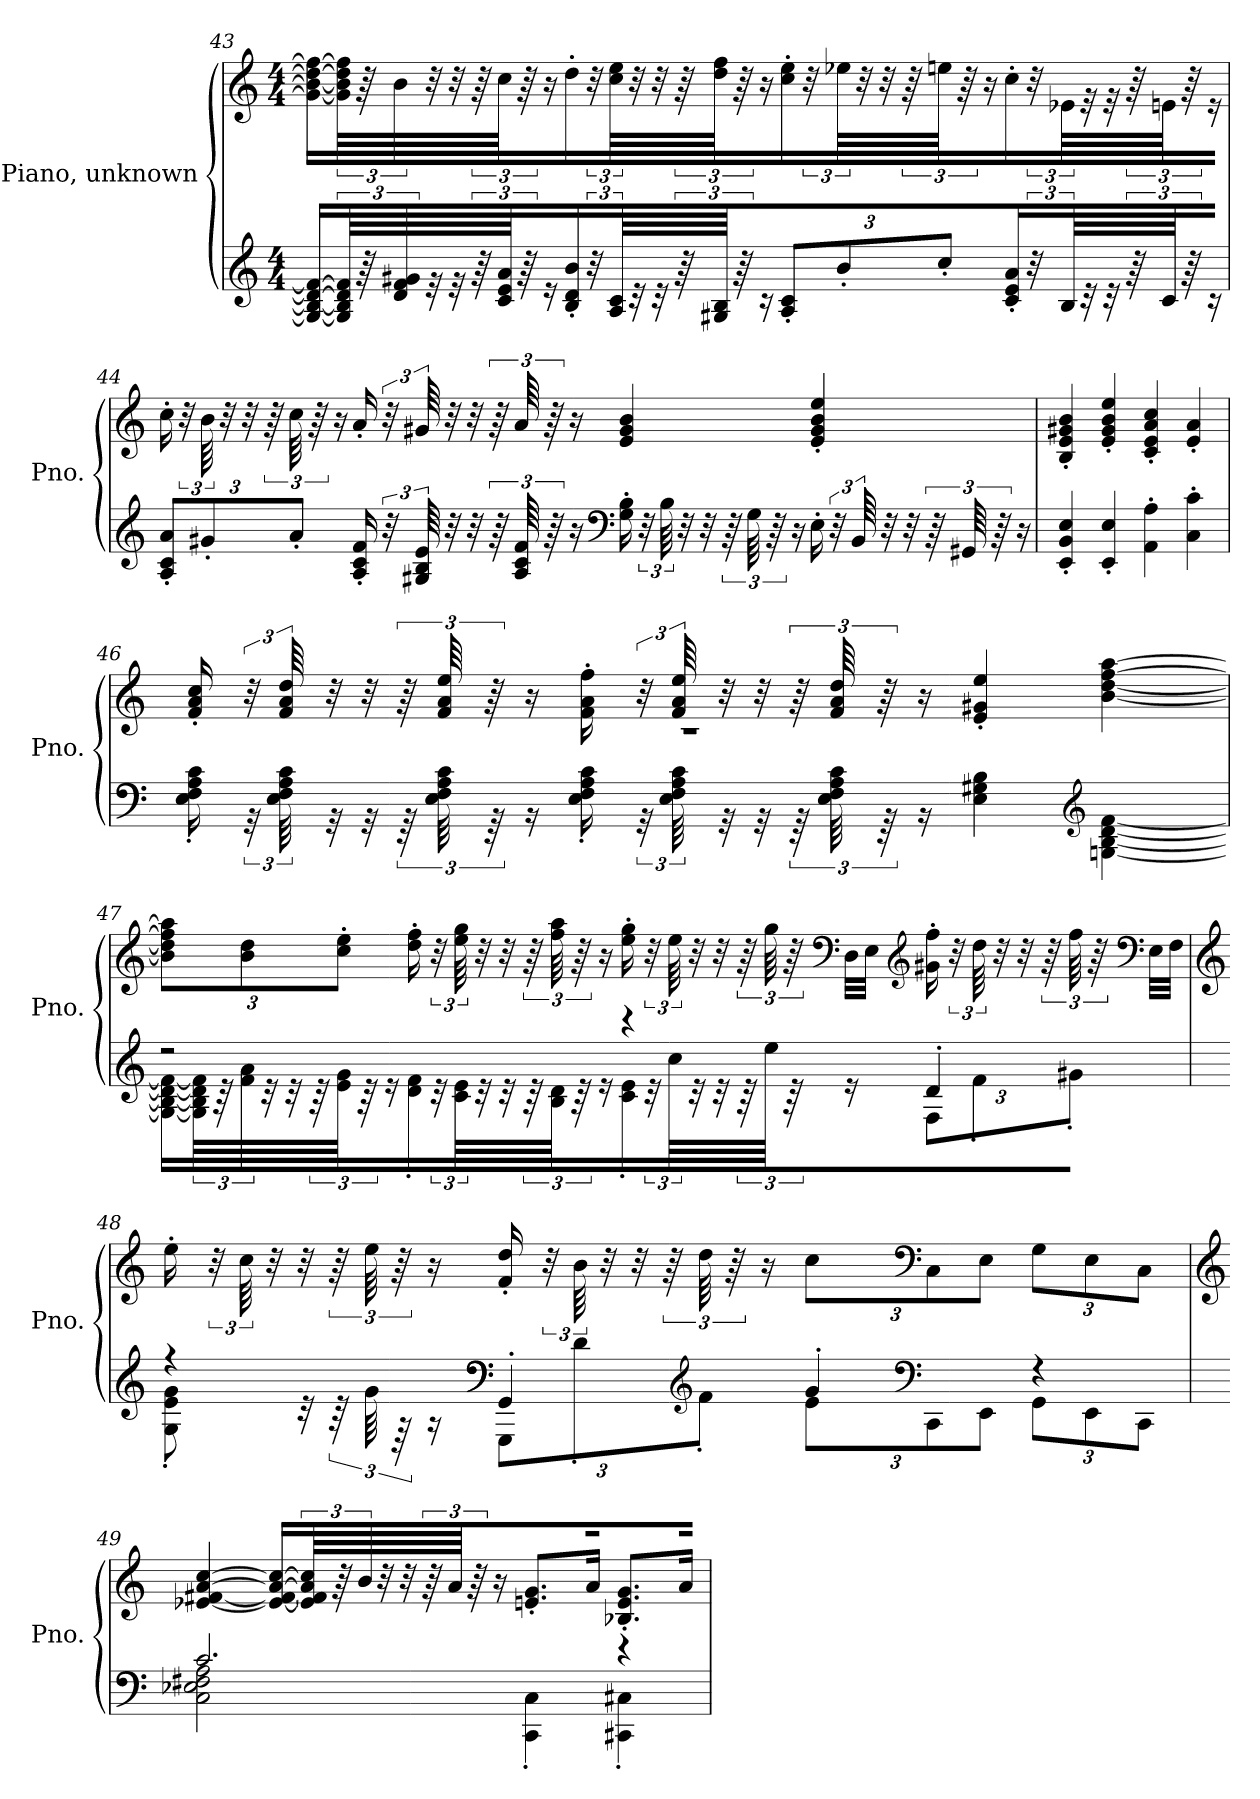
**kern	**kern
*part1	*part1
*staff2	*staff1
*I"Piano, unknown	*
*I'Pno.	*
!!LO:LB:g=z
*clefG2	*clefG2
*k[]	*k[]
*M4/4	*M4/4
=43	=43
16G#/_ 16B/_ 16d/_ 16f/_LL	16g#\_ 16b\_ 16dd\_ 16ff\_LL
96G#/] 96B/] 96d/] 96f/]JJkk	96g#\] 96b\] 96dd\] 96ff\]JJkk
96r	96r
96d/ 96f/ 96g#X/	96b\
32r	32r
32r	32r
96r	96r
96c/ 96e/ 96a/	96cc\
96r	96r
16r	16r
16B/' 16d/' 16b/'	16dd'\
48r	48r
96A/ 96c/	96cc\ 96ee\
32r	32r
32r	32r
96r	96r
96G#X/ 96B/	96dd\ 96ff\
96r	96r
16r	16r
*Xbrackettup	*
12A/' 12c/'L	16cc\' 16ee\'
.	48r
12b'/	96ee-X\
.	32r
.	32r
.	96r
12cc'/J	96een\
.	96r
.	16r
16c/' 16e/' 16a/'	16cc'\
*brackettup	*
48r	48r
96B/	96e-X/
32r	32r
32r	32r
96r	96r
96c/	96en/
96r	96r
16r	16r
!!LO:LB:g=z
=44	=44
*Xbrackettup	*
12A/' 12c/' 12a/'L	16cc'\
.	48r
12g#X'/	96b\
.	32r
.	32r
.	96r
12a'/J	96cc\
.	96r
.	16r
16A/' 16c/' 16f/'	16a'/
*brackettup	*
48r	48r
96G#X/ 96B/ 96e/	96g#X/
32r	32r
32r	32r
96r	96r
96A/ 96c/ 96f/	96a/
96r	96r
16r	16r
*clefF4	*
16G#\' 16B\'	4e/ 4g#/ 4b/
48r	.
96B\	.
32r	.
32r	.
96r	.
96G#\	.
96r	.
16r	.
16E'\	4e/' 4g#/' 4b/' 4ee/'
48r	.
96BB/	.
32r	.
32r	.
96r	.
96GG#X/	.
96r	.
16r	.
!!LO:LB:g=z
=45	=45
4EE/' 4BB/' 4E/'	4B/' 4e/' 4g#X/' 4b/'
4EE/' 4E/'	4e/' 4g#/' 4b/' 4ee/'
4AA\' 4A\'	4c/' 4e/' 4a/' 4cc/'
4C\' 4c\'	4e/' 4a/'
=46	=46
*^	*
1r	16E\' 16F\' 16A\' 16c\'	16f/' 16a/' 16cc/'
.	48r	48r
.	96E\ 96F\ 96A\ 96c\	96f/ 96a/ 96dd/
.	32r	32r
.	32r	32r
.	96r	96r
.	96E\ 96F\ 96A\ 96c\	96f/ 96a/ 96ee/
.	96r	96r
.	16r	16r
.	16E\' 16F\' 16A\' 16c\'	16f\' 16a\' 16ff\'
.	48r	48r
.	96E\ 96F\ 96A\ 96c\	96f/ 96a/ 96ee/
.	32r	32r
.	32r	32r
.	96r	96r
.	96E\ 96F\ 96A\ 96c\	96f/ 96a/ 96dd/
.	96r	96r
.	16r	16r
.	4E\ 4G#X\ 4B\	4e/' 4g#X/' 4ee/'
*clefG2	*	*
.	[4Gn\ [4B\ [4d\ [4f\	[4b\ [4dd\ [4ff\ [4aa\
!!LO:LB:g=z
=47	=47	=47
*	*	*Xbrackettup
2r	16G\_ 16B\_ 16d\_ 16f\_LL	12b\] 12dd\] 12ff\] 12aa\]L
.	96G\] 96B\] 96d\] 96f\]JJkk	.
.	96r	.
.	96f\ 96a\	12b\ 12dd\
.	32r	.
.	32r	.
.	96r	.
.	96e\ 96g\	12cc\' 12ee\'J
.	96r	.
.	16r	.
.	16d\' 16f\'	16dd\' 16ff\'
*	*	*brackettup
.	48r	48r
.	96c\ 96e\	96ee\ 96gg\
.	32r	32r
.	32r	32r
.	96r	96r
.	96B\ 96d\	96ff\ 96aa\
.	96r	96r
.	16r	16r
4r	16c\' 16e\'	16ee\' 16gg\'
.	48r	48r
.	96cc\	96ee\
.	32r	32r
.	32r	32r
.	96r	96r
.	96ee\	96gg\
.	96r	96r
*	*	*clefF4
.	16r	32D\LLL
.	.	32E\JJJ
*	*	*clefG2
*	*Xbrackettup	*
4d'/	12F\L	16g#X\' 16ff\'
.	.	48r
.	12f'\	96dd\
.	.	32r
.	.	32r
.	.	96r
.	12g#X'\J	96ff\
.	.	96r
*	*	*clefF4
.	.	32E\LLL
.	.	32F\JJJ
!!LO:PB:g=z
=48	=48	=48
*	*	*clefG2
4r	8G\' 8e\' 8g\'	16ee'\
.	.	48r
.	.	96cc\
.	.	32r
.	32r	32r
*	*brackettup	*
.	96r	96r
.	96g\	96ee\
.	96r	96r
.	16r	16r
*clefF4	*	*
*	*Xbrackettup	*
4GG'/	12GGG\L	16f/' 16dd/'
.	.	48r
.	12d'\	96b\
.	.	32r
.	.	32r
.	.	96r
*clefG2	*	*
.	12f'\J	96dd\
.	.	96r
.	.	16r
*	*	*Xbrackettup
4g'/	12e\L	12cc\L
*clefF4	*	*clefF4
.	12CC\	12C\
.	12EE\J	12E\J
4r	12GG\L	12G\L
.	12EE\	12E\
.	12CC\J	12C\J
!!LO:LB:g=z
=49	=49	=49
*	*	*clefG2
2.c/	2C\ 2E-X\ 2F#X\ 2A\	[4e-X/ [4f#X/ [4a/ [4cc/
.	.	16e-/_ 16f#/_ 16a/_ 16cc/_LL
*	*	*brackettup
.	.	96e-/] 96f#/] 96a/] 96cc/]JJkk
.	.	96r
.	.	96b\
.	.	32r
.	.	32r
.	.	96r
.	.	96a/
.	.	96r
.	.	16r
.	4CC\' 4C\'	8.en/' 8.g/'L
.	.	16a/Jk
4r	4CC#X\' 4C#X\'	8.B-X/' 8.e/' 8.g/'L
.	.	16a/Jk
*v	*v	*
=	=
*-	*-
